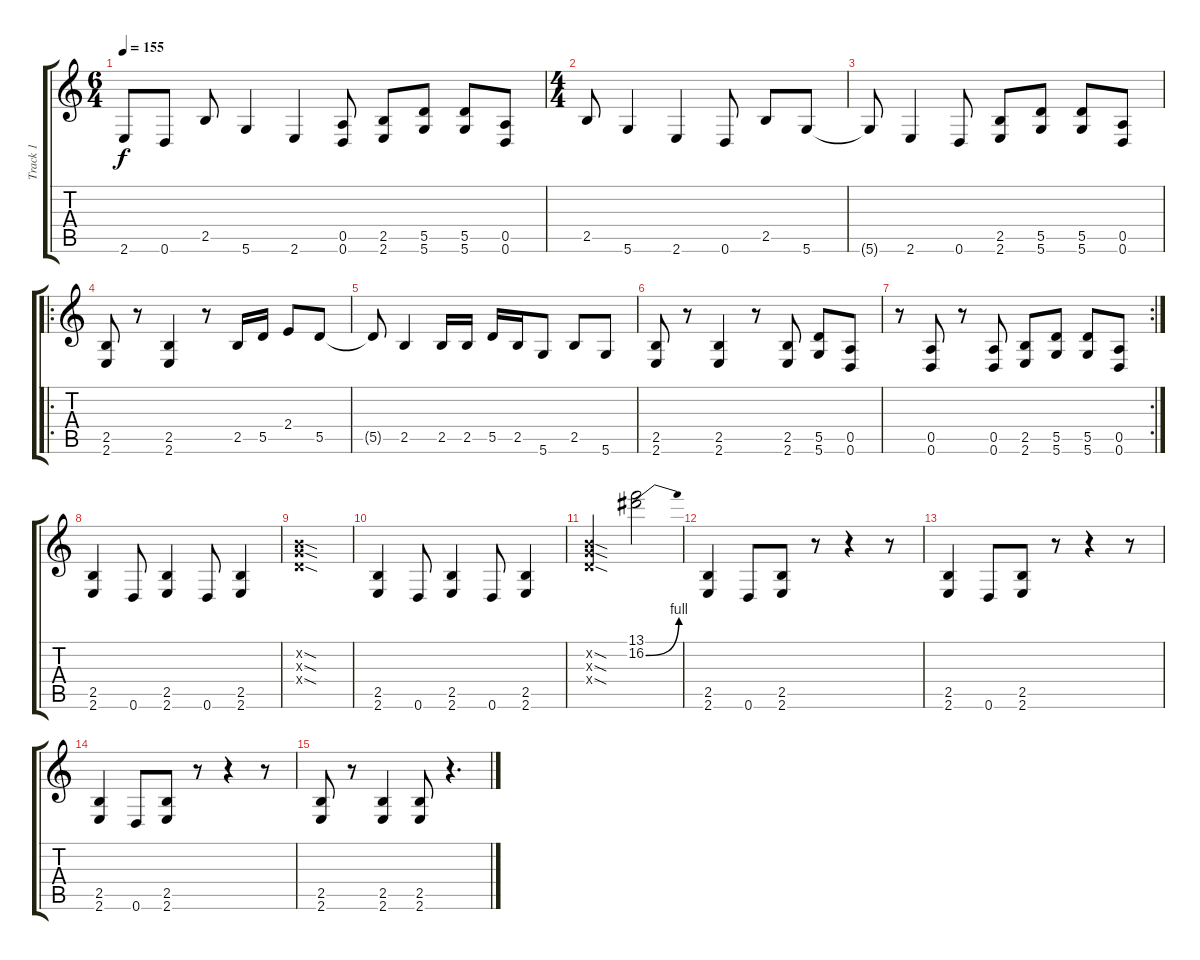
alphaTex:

\track ("Track 1" "Track 1") {instrument distortionguitar}
\staff {score tabs}
\tuning (E4 B3 G3 D3 A2 D2) {hide}
\ts (6 4)
\tempo 155
\clef g2
\ks c
2.6{t}.8{dy f} 0.6.8 2.5.8 5.6.4 2.6.4 (0.5 0.6).8 (2.5 2.6).8 (5.5 5.6).8 (5.5 5.6).8 (0.5 0.6).8 |
\ts (4 4)
2.5.8 5.6.4 2.6.4 0.6.8 2.5.8 5.6.8 |
5.6{t}.8 2.6.4 0.6.8 (2.5 2.6).8 (5.5 5.6).8 (5.5 5.6).8 (0.5 0.6).8 |
\ro
(2.5 2.6).8 r.8 (2.5 2.6).4 r.8 2.5.16 5.5.16 2.4.8 5.5.8 |
5.5{t}.8 2.5.4 2.5.16 2.5.16 5.5.16 2.5.16 5.6.8 2.5.8 5.6.8 |
(2.5 2.6).8 r.8 (2.5 2.6).4 r.8 (2.5 2.6).8 (5.5 5.6).8 (0.5 0.6).8 |
\rc 2
r.8 (0.5 0.6).8 r.8 (0.5 0.6).8 (2.5 2.6).8 (5.5 5.6).8 (5.5 5.6).8 (0.5 0.6).8 |
(2.5 2.6).4 0.6.8 (2.5 2.6).4 0.6.8 (2.5 2.6).4 |
(0.2{sod x} 0.3{sod x} 0.4{sod x}).1 |
(2.5 2.6).4 0.6.8 (2.5 2.6).4 0.6.8 (2.5 2.6).4 |
(0.2{sod x} 0.3{sod x} 0.4{sod x}).2 (13.1 16.2{be (bend 0 0 60 4)}).2 |
(2.5 2.6).4 0.6.8 (2.5 2.6).8 r.8 r.4 r.8 |
(2.5 2.6).4 0.6.8 (2.5 2.6).8 r.8 r.4 r.8 |
(2.5 2.6).4 0.6.8 (2.5 2.6).8 r.8 r.4 r.8 |
(2.5 2.6).8 r.8 (2.5 2.6).4 (2.5 2.6).8 r.4{d}
